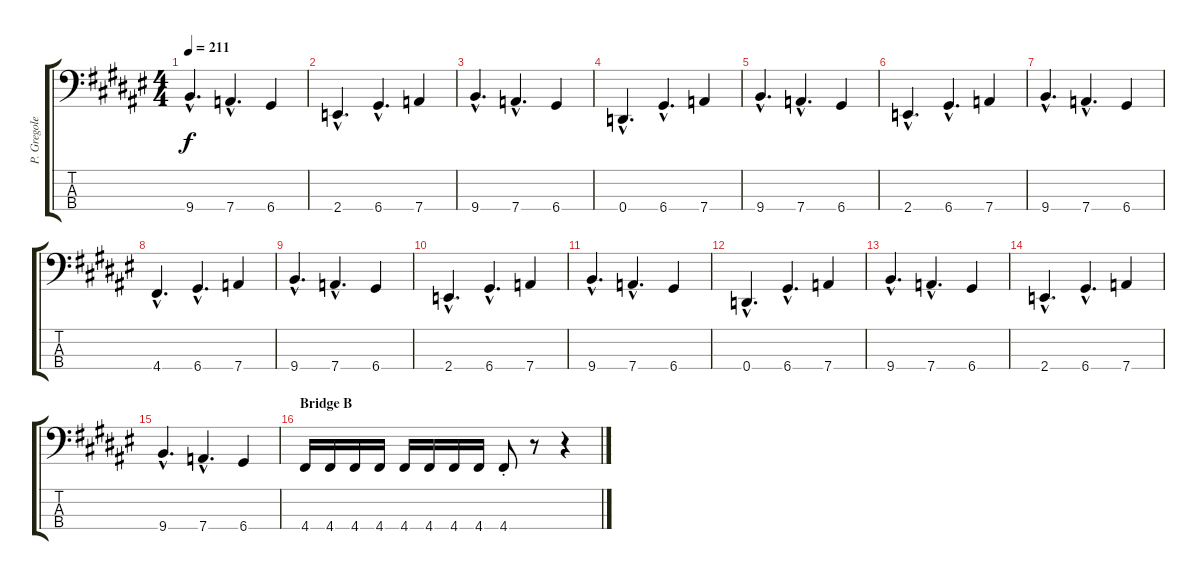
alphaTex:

\track ("P. Gregoletto" "P. Gregole") {instrument electricbassfinger}
\staff {score tabs}
\tuning (G2 D2 A1 D1) {hide}
\ts (4 4)
\tempo 211
\clef f4
\ks d#minor
9.4{hac}.4{d dy f} 7.4{hac}.4{d} 6.4.4 |
2.4{hac}.4{d} 6.4{hac}.4{d} 7.4.4 |
9.4{hac}.4{d} 7.4{hac}.4{d} 6.4.4 |
0.4{hac}.4{d} 6.4{hac}.4{d} 7.4.4 |
9.4{hac}.4{d} 7.4{hac}.4{d} 6.4.4 |
2.4{hac}.4{d} 6.4{hac}.4{d} 7.4.4 |
9.4{hac}.4{d} 7.4{hac}.4{d} 6.4.4 |
4.4{hac}.4{d} 6.4{hac}.4{d} 7.4.4 |
9.4{hac}.4{d} 7.4{hac}.4{d} 6.4.4 |
2.4{hac}.4{d} 6.4{hac}.4{d} 7.4.4 |
9.4{hac}.4{d} 7.4{hac}.4{d} 6.4.4 |
0.4{hac}.4{d} 6.4{hac}.4{d} 7.4.4 |
9.4{hac}.4{d} 7.4{hac}.4{d} 6.4.4 |
2.4{hac}.4{d} 6.4{hac}.4{d} 7.4.4 |
9.4{hac}.4{d} 7.4{hac}.4{d} 6.4.4 |
\section ("" "Bridge B")
4.4.16 4.4.16 4.4.16 4.4.16 4.4.16 4.4.16 4.4.16 4.4.16 4.4{st}.8 r.8 r.4
